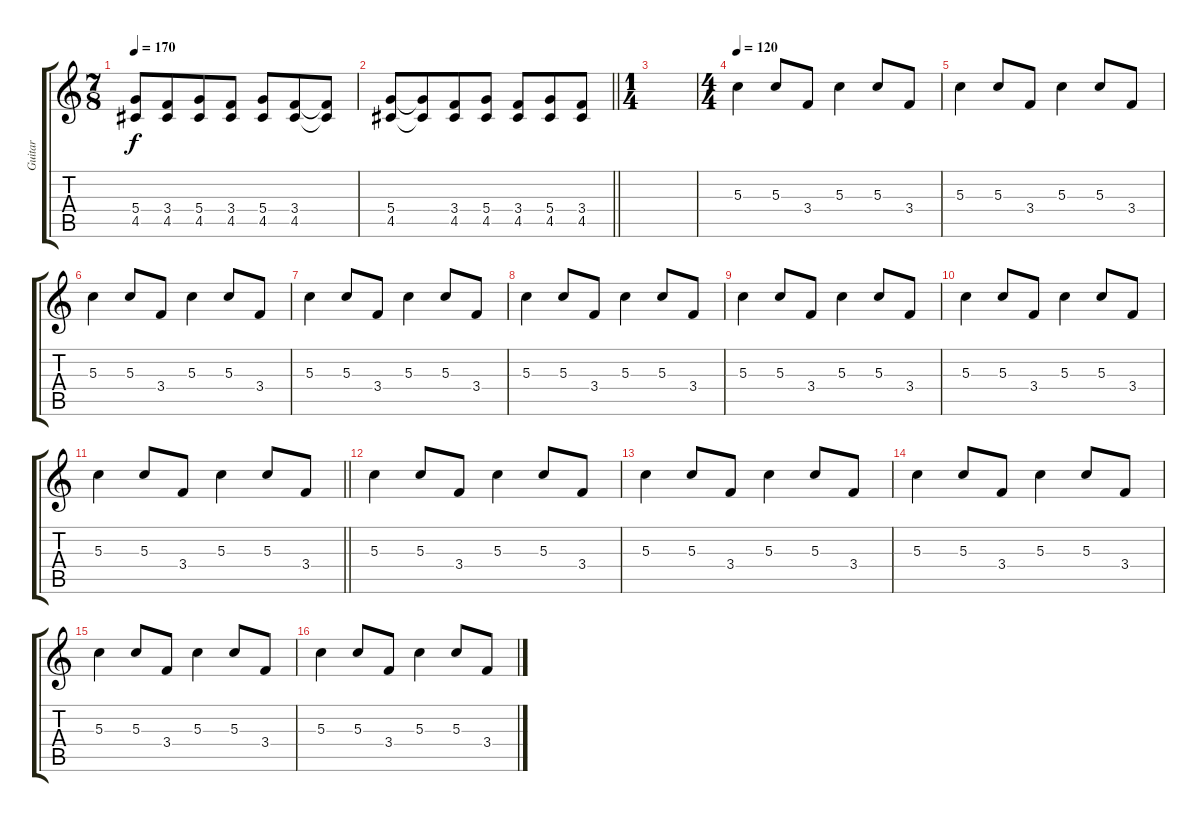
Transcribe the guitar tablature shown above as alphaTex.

\track ("Guitar" "Guitar") {instrument overdrivenguitar}
\staff {score tabs}
\tuning (E4 B3 G3 D3 A2 E2) {hide}
\ts (7 8)
\tempo 170
\clef g2
\ks c
(5.4 4.5).8{dy f} (3.4 4.5).8 (5.4 4.5).8 (3.4 4.5).8 (5.4 4.5).8 (3.4 4.5).8 (3.4{t} 4.5{t}).8 |
\barLineRight lightlight
(5.4 4.5).8 (5.4{t} 4.5{t}).8 (3.4 4.5).8 (5.4 4.5).8 (3.4 4.5).8 (5.4 4.5).8 (3.4 4.5).8 |
\ts (1 4)
|
\ts (4 4)
\tempo 120
5.3.4 5.3.8 3.4.8 5.3.4 5.3.8 3.4.8 |
5.3.4 5.3.8 3.4.8 5.3.4 5.3.8 3.4.8 |
5.3.4 5.3.8 3.4.8 5.3.4 5.3.8 3.4.8 |
5.3.4 5.3.8 3.4.8 5.3.4 5.3.8 3.4.8 |
5.3.4 5.3.8 3.4.8 5.3.4 5.3.8 3.4.8 |
5.3.4 5.3.8 3.4.8 5.3.4 5.3.8 3.4.8 |
5.3.4 5.3.8 3.4.8 5.3.4 5.3.8 3.4.8 |
\barLineRight lightlight
5.3.4 5.3.8 3.4.8 5.3.4 5.3.8 3.4.8 |
5.3.4{volume 8} 5.3.8 3.4.8 5.3.4 5.3.8 3.4.8 |
5.3.4 5.3.8 3.4.8 5.3.4 5.3.8 3.4.8 |
5.3.4 5.3.8 3.4.8 5.3.4 5.3.8 3.4.8 |
5.3.4 5.3.8 3.4.8 5.3.4 5.3.8 3.4.8 |
5.3.4 5.3.8 3.4.8 5.3.4 5.3.8 3.4.8
